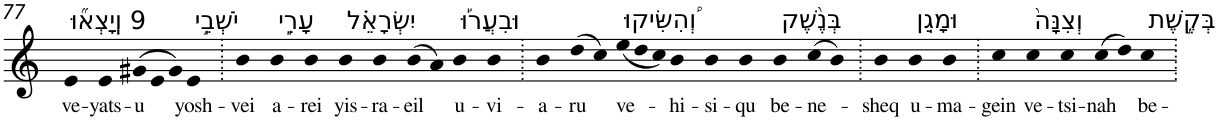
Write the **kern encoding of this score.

**kern	**text
*part1	*part1
*staff1	*staff1
*I"Piano	*
*I'Pno	*
!!LO:PB:g=z
*clefG2	*
*k[]	*
=77	=77
!LO:TX:a:t=9 וְֽיָצְא֞וּ	!
!	!LO:LY:b
4e	ve-
!	!LO:LY:b
4e	-yats-
*Xtuplet	*
!	!LO:LY:b
(>12g#X	-u
12e	.
12g#)	.
!LO:TX:a:t=יֹשְׁבֵ֣י	!
!	!LO:LY:b
4e	yosh-
=78.	=78.
!	!LO:LY:b
4b	-vei
!LO:TX:a:t=עָרֵ֣י	!
!	!LO:LY:b
4b	a-
!	!LO:LY:b
4b	-rei
!LO:TX:a:t=יִשְׂרָאֵ֗ל	!
!	!LO:LY:b
4b	yis-
!	!LO:LY:b
4b	-ra-
!	!LO:LY:b
(>8b	-eil
8a)	.
!LO:TX:a:t=וּבִעֲר֡וּ	!
!	!LO:LY:b
4b	u-
!	!LO:LY:b
4b	-vi-
=79.	=79.
!	!LO:LY:b
4b	-a-
!	!LO:LY:b
(>8dd	-ru
8cc)	.
!LO:TX:a:t=וְ֠הִשִּׂיקוּ	!
!	!LO:LY:b
(<12ee	ve-
12dd	.
12cc)	.
!	!LO:LY:b
4b	-hi-
!	!LO:LY:b
4b	-si-
!	!LO:LY:b
4b	-qu
!LO:TX:a:t=בְּנֶ֨שֶׁק	!
!	!LO:LY:b
4b	be-
!	!LO:LY:b
(>8cc	-ne-
8b)	.
=80.	=80.
!	!LO:LY:b
4b	-sheq
!LO:TX:a:t=וּמָגֵ֤ן	!
!	!LO:LY:b
4b	u-
!	!LO:LY:b
4b	-ma-
=81.	=81.
!	!LO:LY:b
4cc	-gein
!LO:TX:a:t=וְצִנָּה֙	!
!	!LO:LY:b
4cc	ve-
!	!LO:LY:b
4cc	-tsi-
!	!LO:LY:b
(>8cc	-nah
8dd)	.
!LO:TX:a:t=בְּקֶ֣שֶׁת	!
!	!LO:LY:b
4cc	be-
=.	=.
*-	*-
